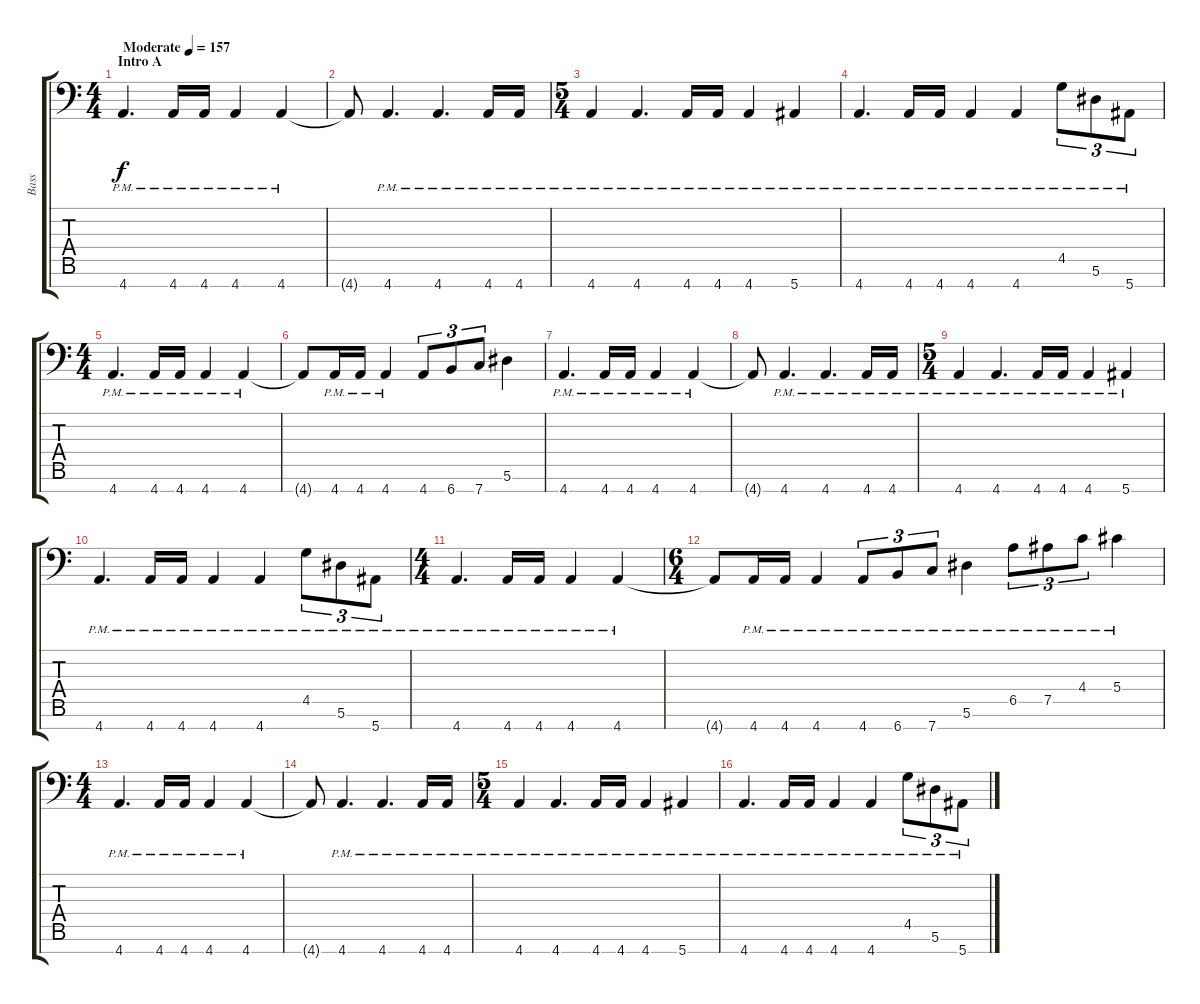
\track ("Bass" "Bass") {instrument electricbassfinger}
\staff {score tabs}
\tuning (Bb3 F3 Db3 Ab2 Eb2 Bb1 F1) {hide}
\ts (4 4)
\section ("" "Intro A")
\tempo (157 "Moderate")
\clef f4
\ks c
4.7{pm}.4{d dy f instrument electricbassfinger} 4.7{pm}.16 4.7{pm}.16 4.7{pm}.4 4.7{pm}.4 |
4.7{t}.8 4.7{pm}.4{d} 4.7{pm}.4{d} 4.7{pm}.16 4.7{pm}.16 |
\ts (5 4)
4.7{pm}.4 4.7{pm}.4{d} 4.7{pm}.16 4.7{pm}.16 4.7{pm}.4 5.7{pm}.4 |
4.7{pm}.4{d} 4.7{pm}.16 4.7{pm}.16 4.7{pm}.4 4.7{pm}.4 4.5{pm}.8{tu (3 2)} 5.6{pm}.8{tu (3 2)} 5.7{pm}.8{tu (3 2)} |
\ts (4 4)
4.7{pm}.4{d} 4.7{pm}.16 4.7{pm}.16 4.7{pm}.4 4.7{pm}.4 |
4.7{t}.8 4.7{pm}.16 4.7{pm}.16 4.7{pm}.4 4.7.8{tu (3 2)} 6.7.8{tu (3 2)} 7.7.8{tu (3 2)} 5.6.4 |
4.7{pm}.4{d} 4.7{pm}.16 4.7{pm}.16 4.7{pm}.4 4.7{pm}.4 |
4.7{t}.8 4.7{pm}.4{d} 4.7{pm}.4{d} 4.7{pm}.16 4.7{pm}.16 |
\ts (5 4)
4.7{pm}.4 4.7{pm}.4{d} 4.7{pm}.16 4.7{pm}.16 4.7{pm}.4 5.7{pm}.4 |
4.7{pm}.4{d} 4.7{pm}.16 4.7{pm}.16 4.7{pm}.4 4.7{pm}.4 4.5{pm}.8{tu (3 2)} 5.6{pm}.8{tu (3 2)} 5.7{pm}.8{tu (3 2)} |
\ts (4 4)
4.7{pm}.4{d} 4.7{pm}.16 4.7{pm}.16 4.7{pm}.4 4.7{pm}.4 |
\ts (6 4)
4.7{t}.8 4.7{pm}.16 4.7{pm}.16 4.7{pm}.4 4.7{pm}.8{tu (3 2)} 6.7{pm}.8{tu (3 2)} 7.7{pm}.8{tu (3 2)} 5.6{pm}.4 6.5{pm}.8{tu (3 2)} 7.5{pm}.8{tu (3 2)} 4.4{pm}.8{tu (3 2)} 5.4{pm}.4 |
\ts (4 4)
4.7{pm}.4{d} 4.7{pm}.16 4.7{pm}.16 4.7{pm}.4 4.7{pm}.4 |
4.7{t}.8 4.7{pm}.4{d} 4.7{pm}.4{d} 4.7{pm}.16 4.7{pm}.16 |
\ts (5 4)
4.7{pm}.4 4.7{pm}.4{d} 4.7{pm}.16 4.7{pm}.16 4.7{pm}.4 5.7{pm}.4 |
4.7{pm}.4{d} 4.7{pm}.16 4.7{pm}.16 4.7{pm}.4 4.7{pm}.4 4.5{pm}.8{tu (3 2)} 5.6{pm}.8{tu (3 2)} 5.7{pm}.8{tu (3 2)}
